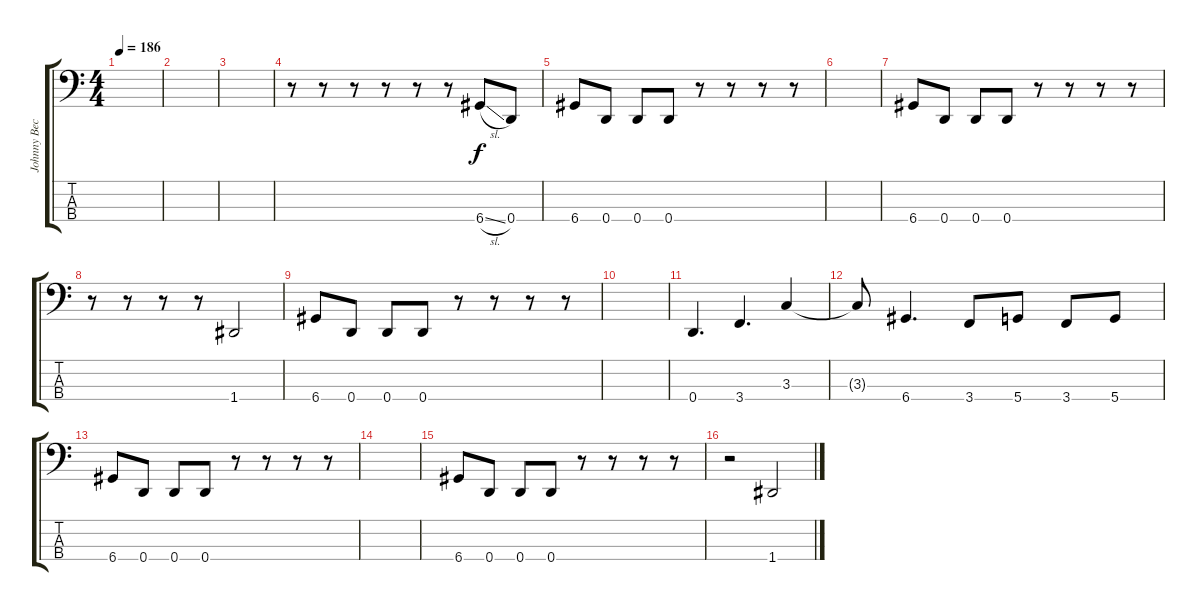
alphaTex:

\track ("Johnny Bechtel" "Johnny Bec") {instrument electricbassfinger}
\staff {score tabs}
\tuning (G2 D2 A1 D1) {hide}
\ts (4 4)
\tempo 186
\clef f4
\ks c
|
|
|
r.8 r.8 r.8 r.8 r.8 r.8 6.4{sl}.8 0.4.8 |
6.4.8 0.4.8 0.4.8 0.4.8 r.8 r.8 r.8 r.8 |
|
6.4.8 0.4.8 0.4.8 0.4.8 r.8 r.8 r.8 r.8 |
r.8 r.8 r.8 r.8 1.4.2 |
6.4.8 0.4.8 0.4.8 0.4.8 r.8 r.8 r.8 r.8 |
|
0.4.4{d} 3.4.4{d} 3.3.4 |
3.3{t}.8 6.4.4{d} 3.4.8 5.4.8 3.4.8 5.4.8 |
6.4.8 0.4.8 0.4.8 0.4.8 r.8 r.8 r.8 r.8 |
|
6.4.8 0.4.8 0.4.8 0.4.8 r.8 r.8 r.8 r.8 |
r.2 1.4.2
